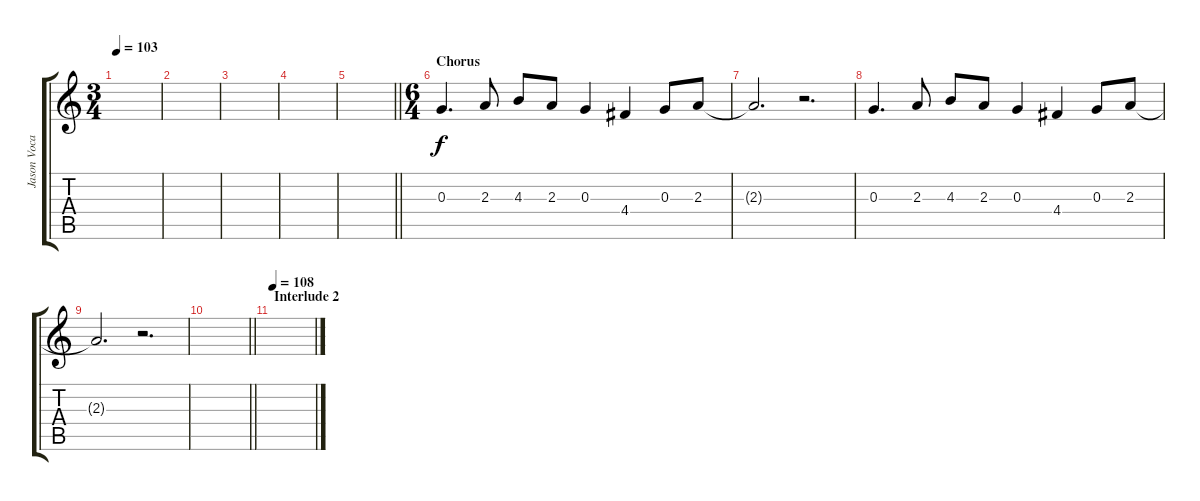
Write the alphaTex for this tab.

\track ("Jason Vocals" "Jason Voca") {instrument overdrivenguitar}
\staff {score tabs}
\tuning (E4 B3 G3 D3 A2 E2) {hide}
\ts (3 4)
\tempo 103
\clef g2
\ks c
|
|
|
|
\barLineRight lightlight
|
\ts (6 4)
\section ("" "Chorus")
0.3.4{d} 2.3.8 4.3.8 2.3.8 0.3.4 4.4.4 0.3.8 2.3.8 |
2.3{t}.2{d} r.2{d} |
0.3.4{d} 2.3.8 4.3.8 2.3.8 0.3.4 4.4.4 0.3.8 2.3.8 |
2.3{t}.2{d} r.2{d} |
\barLineRight lightlight
|
\section ("" "Interlude 2")
\tempo 108
